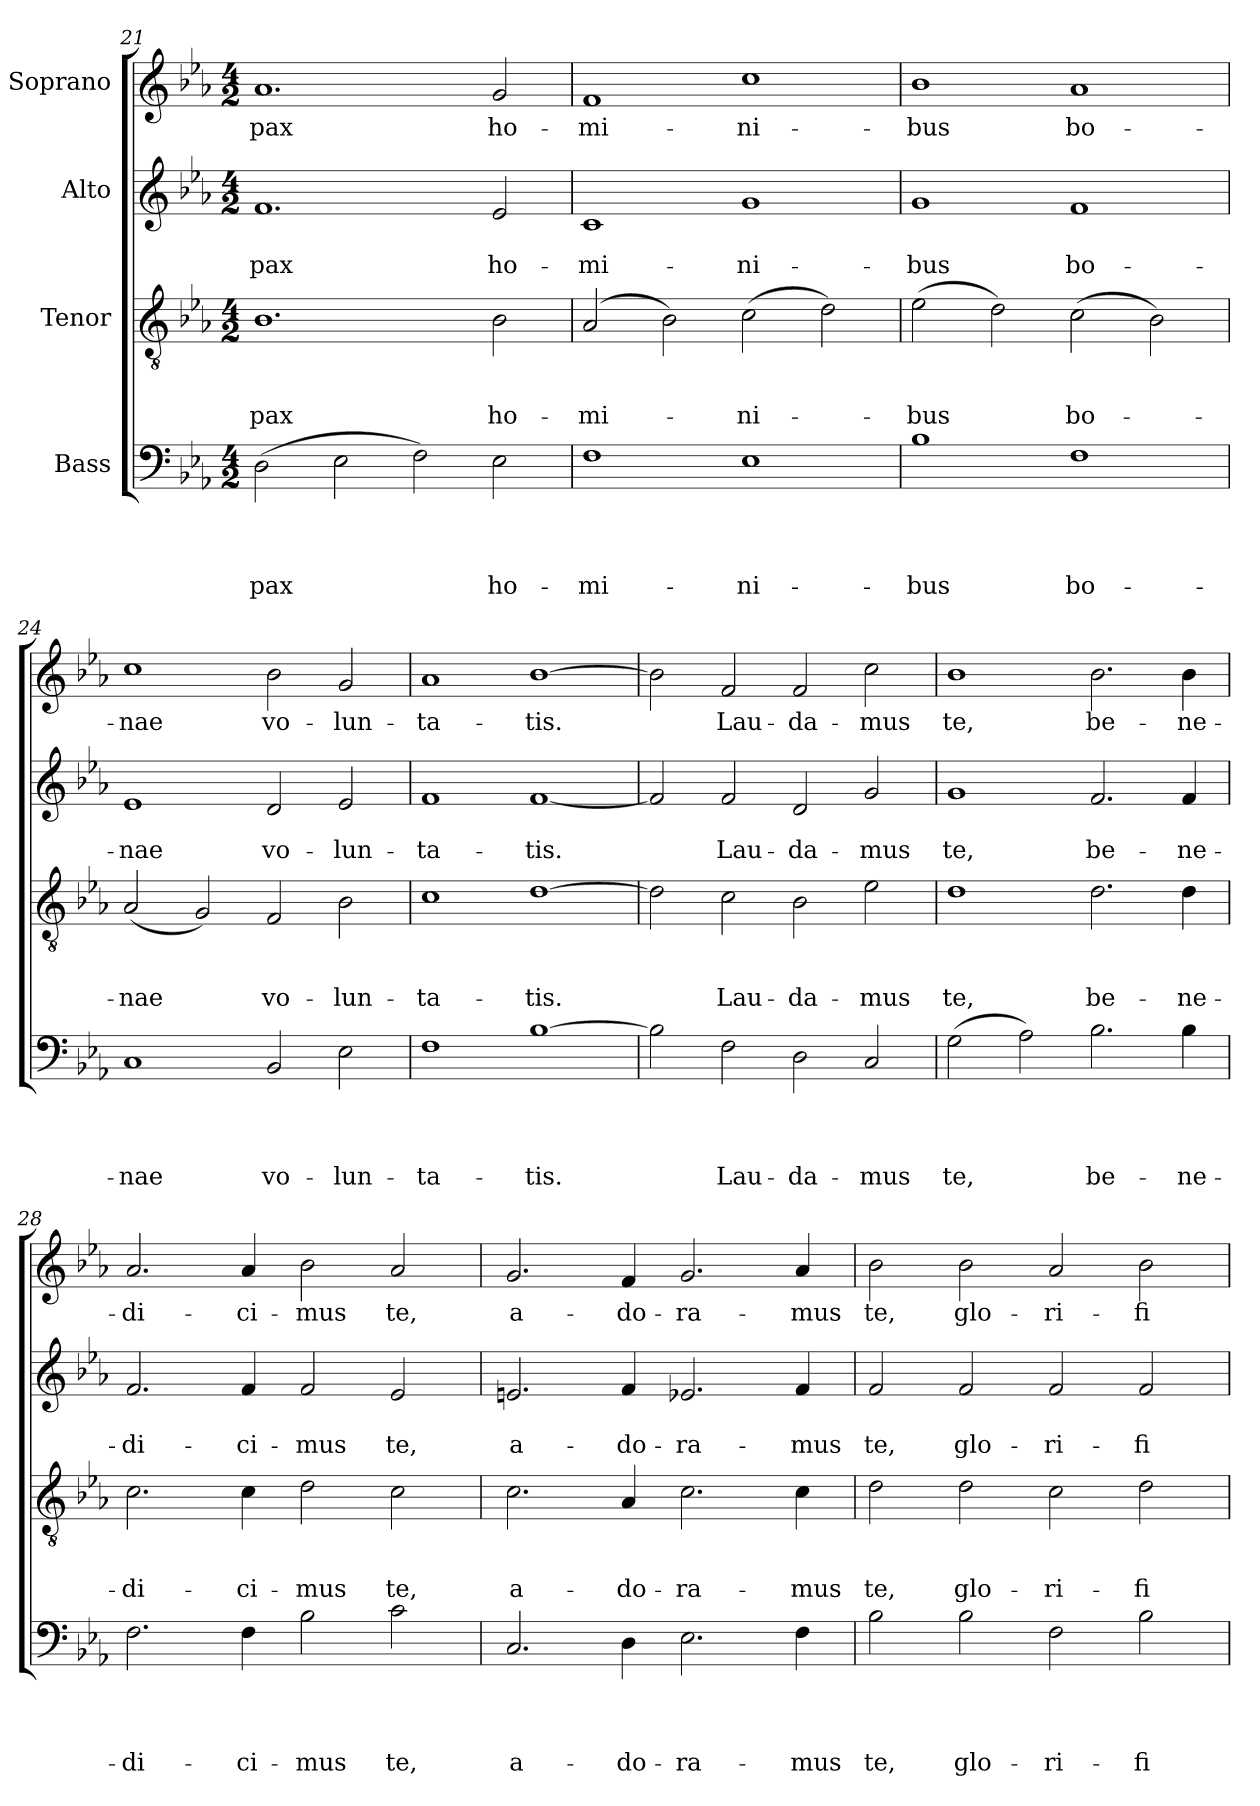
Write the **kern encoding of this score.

**kern	**text	**text	**text	**text	**kern	**text	**text	**text	**kern	**text	**text	**kern	**text
*part4	*part4	*part4	*part4	*part4	*part3	*part3	*part3	*part3	*part2	*part2	*part2	*part1	*part1
*staff4	*staff4	*staff4	*staff4	*staff4	*staff3	*staff3	*staff3	*staff3	*staff2	*staff2	*staff2	*staff1	*staff1
*I"Bass	*	*	*	*	*I"Tenor	*	*	*	*I"Alto	*	*	*I"Soprano	*
*clefF4	*	*	*	*	*clefGv2	*	*	*	*clefG2	*	*	*clefG2	*
*k[b-e-a-]	*	*	*	*	*k[b-e-a-]	*	*	*	*k[b-e-a-]	*	*	*k[b-e-a-]	*
*E-:	*	*	*	*	*E-:	*	*	*	*E-:	*	*	*E-:	*
*M4/2	*	*	*	*	*M4/2	*	*	*	*M4/2	*	*	*M4/2	*
=21	=21	=21	=21	=21	=21	=21	=21	=21	=21	=21	=21	=21	=21
!	!	!	!	!LO:LY:b	!	!	!	!LO:LY:b	!	!	!LO:LY:b	!	!LO:LY:b
(>2D\	.	.	.	pax	1.B-	.	.	pax	1.f	.	pax	1.a-	pax
2E-\	.	.	.	.	.	.	.	.	.	.	.	.	.
2F\)	.	.	.	.	.	.	.	.	.	.	.	.	.
!	!	!	!	!LO:LY:b	!	!	!	!LO:LY:b	!	!	!LO:LY:b	!	!LO:LY:b
2E-\	.	.	.	ho-	2B-\	.	.	ho-	2e-/	.	ho-	2g/	ho-
!!LO:LB:g=z
=22	=22	=22	=22	=22	=22	=22	=22	=22	=22	=22	=22	=22	=22
!	!	!	!	!LO:LY:b	!	!	!	!LO:LY:b	!	!	!LO:LY:b	!	!LO:LY:b
1F	.	.	.	-mi-	(2A-/	.	.	-mi-	1c	.	-mi-	1f	-mi-
.	.	.	.	.	2B-\)	.	.	.	.	.	.	.	.
!	!	!	!	!LO:LY:b	!	!	!	!LO:LY:b	!	!	!LO:LY:b	!	!LO:LY:b
1E-	.	.	.	-ni-	(>2c\	.	.	-ni-	1g	.	-ni-	1cc	-ni-
.	.	.	.	.	2d\)	.	.	.	.	.	.	.	.
=23	=23	=23	=23	=23	=23	=23	=23	=23	=23	=23	=23	=23	=23
!	!	!	!	!LO:LY:b	!	!	!	!LO:LY:b	!	!	!LO:LY:b	!	!LO:LY:b
1B-	.	.	.	-bus	(>2e-\	.	.	-bus	1g	.	-bus	1b-	-bus
.	.	.	.	.	2d\)	.	.	.	.	.	.	.	.
!	!	!	!	!LO:LY:b	!	!	!	!LO:LY:b	!	!	!LO:LY:b	!	!LO:LY:b
1F	.	.	.	bo-	(>2c\	.	.	bo-	1f	.	bo-	1a-	bo-
.	.	.	.	.	2B-\)	.	.	.	.	.	.	.	.
=24	=24	=24	=24	=24	=24	=24	=24	=24	=24	=24	=24	=24	=24
!	!	!	!	!LO:LY:b	!	!	!	!LO:LY:b	!	!	!LO:LY:b	!	!LO:LY:b
1C	.	.	.	-nae	(<2A-/	.	.	-nae	1e-	.	-nae	1cc	-nae
.	.	.	.	.	2G/)	.	.	.	.	.	.	.	.
!	!	!	!	!LO:LY:b	!	!	!	!LO:LY:b	!	!	!LO:LY:b	!	!LO:LY:b
2BB-/	.	.	.	vo-	2F/	.	.	vo-	2d/	.	vo-	2b-\	vo-
!	!	!	!	!LO:LY:b	!	!	!	!LO:LY:b	!	!	!LO:LY:b	!	!LO:LY:b
2E-\	.	.	.	-lun-	2B-\	.	.	-lun-	2e-/	.	-lun-	2g/	-lun-
=25	=25	=25	=25	=25	=25	=25	=25	=25	=25	=25	=25	=25	=25
!	!	!	!	!LO:LY:b	!	!	!	!LO:LY:b	!	!	!LO:LY:b	!	!LO:LY:b
1F	.	.	.	-ta-	1c	.	.	-ta-	1f	.	-ta-	1a-	-ta-
!	!	!	!	!LO:LY:b	!	!	!	!LO:LY:b	!	!	!LO:LY:b	!	!LO:LY:b
[>1B-	.	.	.	-tis.	[>1d	.	.	-tis.	[<1f	.	-tis.	[>1b-	-tis.
=26	=26	=26	=26	=26	=26	=26	=26	=26	=26	=26	=26	=26	=26
2B-\]	.	.	.	.	2d\]	.	.	.	2f/]	.	.	2b-\]	.
!	!	!	!	!LO:LY:b	!	!	!	!LO:LY:b	!	!	!LO:LY:b	!	!LO:LY:b
2F\	.	.	.	Lau-	2c\	.	.	Lau-	2f/	.	Lau-	2f/	Lau-
!	!	!	!	!LO:LY:b	!	!	!	!LO:LY:b	!	!	!LO:LY:b	!	!LO:LY:b
2D\	.	.	.	-da-	2B-\	.	.	-da-	2d/	.	-da-	2f/	-da-
!	!	!	!	!LO:LY:b	!	!	!	!LO:LY:b	!	!	!LO:LY:b	!	!LO:LY:b
2C/	.	.	.	-mus	2e-\	.	.	-mus	2g/	.	-mus	2cc\	-mus
!!LO:LB:g=z
=27	=27	=27	=27	=27	=27	=27	=27	=27	=27	=27	=27	=27	=27
!	!	!	!	!LO:LY:b	!	!	!	!LO:LY:b	!	!	!LO:LY:b	!	!LO:LY:b
(>2G\	.	.	.	te,	1d	.	.	te,	1g	.	te,	1b-	te,
2A-\)	.	.	.	.	.	.	.	.	.	.	.	.	.
!	!	!	!	!LO:LY:b	!	!	!	!LO:LY:b	!	!	!LO:LY:b	!	!LO:LY:b
2.B-\	.	.	.	be-	2.d\	.	.	be-	2.f/	.	be-	2.b-\	be-
!	!	!	!	!LO:LY:b	!	!	!	!LO:LY:b	!	!	!LO:LY:b	!	!LO:LY:b
4B-\	.	.	.	-ne-	4d\	.	.	-ne-	4f/	.	-ne-	4b-\	-ne-
=28	=28	=28	=28	=28	=28	=28	=28	=28	=28	=28	=28	=28	=28
!	!	!	!	!LO:LY:b	!	!	!	!LO:LY:b	!	!	!LO:LY:b	!	!LO:LY:b
2.F\	.	.	.	-di-	2.c\	.	.	-di-	2.f/	.	-di-	2.a-/	-di-
!	!	!	!	!LO:LY:b	!	!	!	!LO:LY:b	!	!	!LO:LY:b	!	!LO:LY:b
4F\	.	.	.	-ci-	4c\	.	.	-ci-	4f/	.	-ci-	4a-/	-ci-
!	!	!	!	!LO:LY:b	!	!	!	!LO:LY:b	!	!	!LO:LY:b	!	!LO:LY:b
2B-\	.	.	.	-mus	2d\	.	.	-mus	2f/	.	-mus	2b-\	-mus
!	!	!	!	!LO:LY:b	!	!	!	!LO:LY:b	!	!	!LO:LY:b	!	!LO:LY:b
2c\	.	.	.	te,	2c\	.	.	te,	2e-/	.	te,	2a-/	te,
=29	=29	=29	=29	=29	=29	=29	=29	=29	=29	=29	=29	=29	=29
!	!	!	!	!LO:LY:b	!	!	!	!LO:LY:b	!	!	!LO:LY:b	!	!LO:LY:b
2.C/	.	.	.	a-	2.c\	.	.	a-	2.en/	.	a-	2.g/	a-
!	!	!	!	!LO:LY:b	!	!	!	!LO:LY:b	!	!	!LO:LY:b	!	!LO:LY:b
4D\	.	.	.	-do-	4A-/	.	.	-do-	4f/	.	-do-	4f/	-do-
!	!	!	!	!LO:LY:b	!	!	!	!LO:LY:b	!	!	!LO:LY:b	!	!LO:LY:b
2.E-\	.	.	.	-ra-	2.c\	.	.	-ra-	2.e-X/	.	-ra-	2.g/	-ra-
!	!	!	!	!LO:LY:b	!	!	!	!LO:LY:b	!	!	!LO:LY:b	!	!LO:LY:b
4F\	.	.	.	-mus	4c\	.	.	-mus	4f/	.	-mus	4a-/	-mus
=30	=30	=30	=30	=30	=30	=30	=30	=30	=30	=30	=30	=30	=30
!	!	!	!	!LO:LY:b	!	!	!	!LO:LY:b	!	!	!LO:LY:b	!	!LO:LY:b
2B-\	.	.	.	te,	2d\	.	.	te,	2f/	.	te,	2b-\	te,
!	!	!	!	!LO:LY:b	!	!	!	!LO:LY:b	!	!	!LO:LY:b	!	!LO:LY:b
2B-\	.	.	.	glo-	2d\	.	.	glo-	2f/	.	glo-	2b-\	glo-
!	!	!	!	!LO:LY:b	!	!	!	!LO:LY:b	!	!	!LO:LY:b	!	!LO:LY:b
2F\	.	.	.	-ri-	2c\	.	.	-ri-	2f/	.	-ri-	2a-/	-ri-
!	!	!	!	!LO:LY:b	!	!	!	!LO:LY:b	!	!	!LO:LY:b	!	!LO:LY:b
2B-\	.	.	.	-fi-	2d\	.	.	-fi-	2f/	.	-fi-	2b-\	-fi-
=	=	=	=	=	=	=	=	=	=	=	=	=	=
*-	*-	*-	*-	*-	*-	*-	*-	*-	*-	*-	*-	*-	*-
